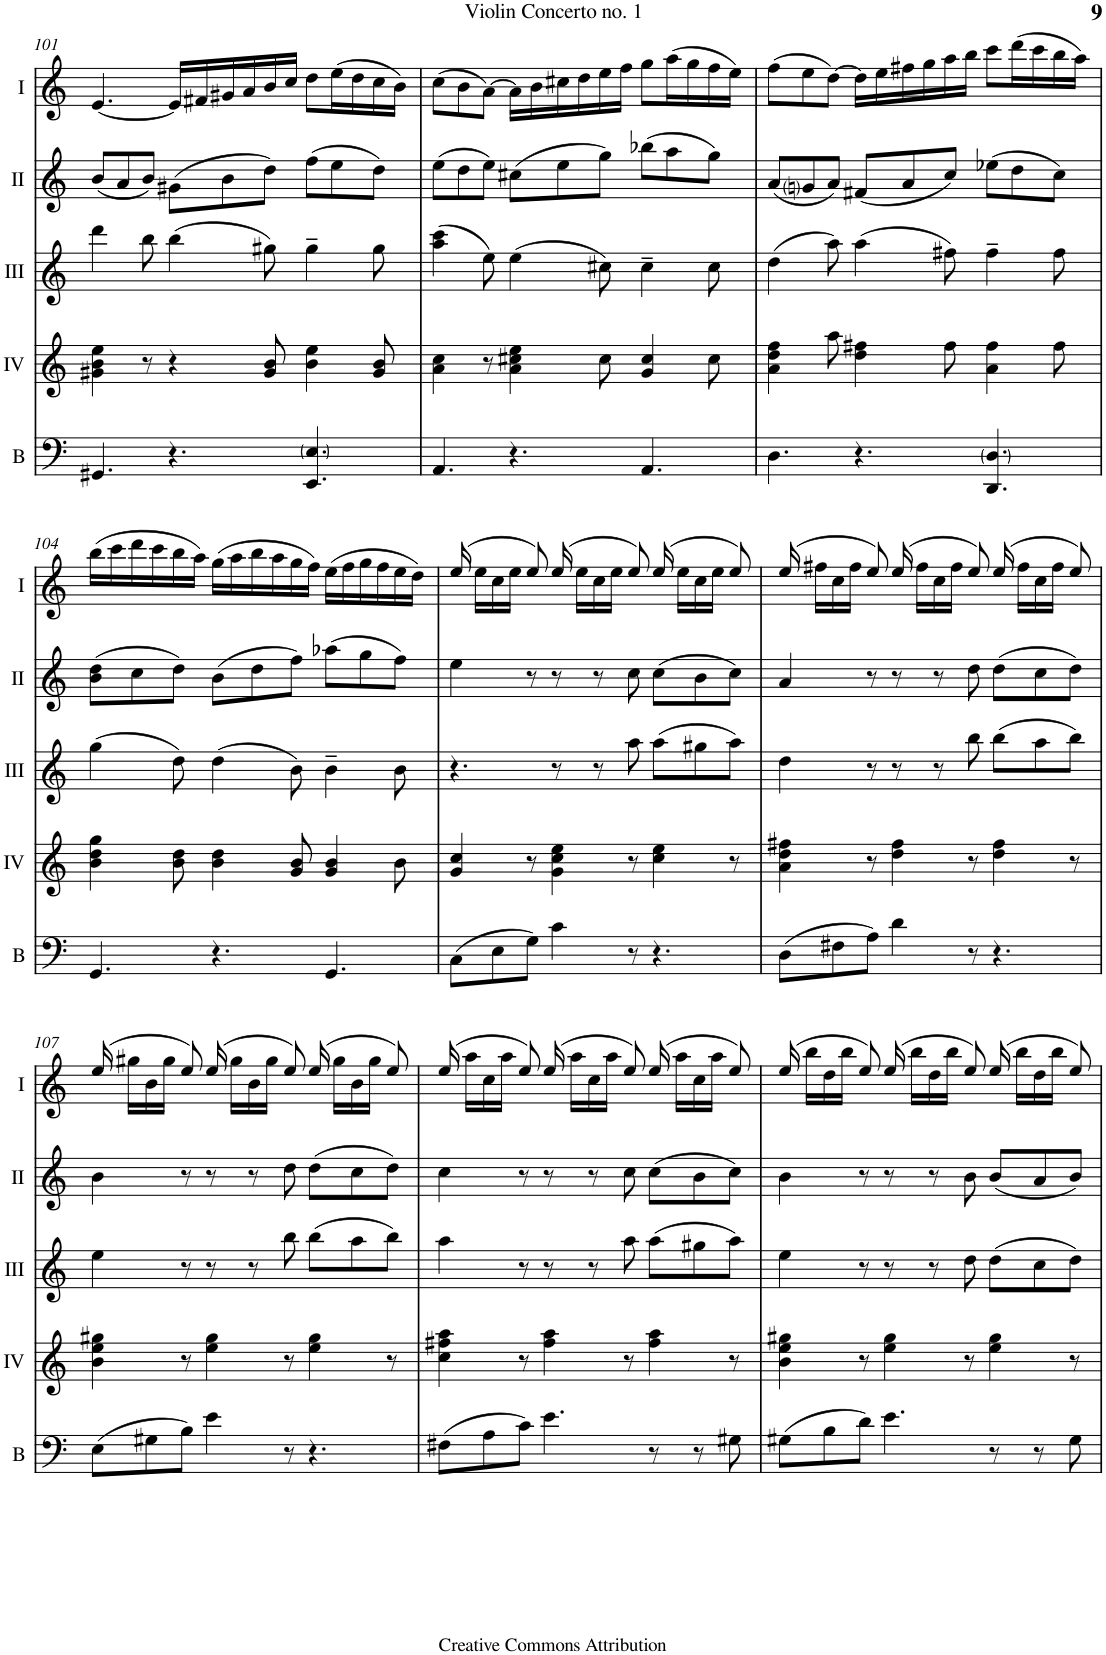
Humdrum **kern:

**kern	**kern	**kern	**kern	**kern
*part5	*part4	*part3	*part2	*part1
*staff5	*staff4	*staff3	*staff2	*staff1
*I"Bass	*I"Acc. 4	*I"Acc. 3	*I"Acc. 2	*I"Acc. 1
*I'B	*	*	*	*
!!LO:PB:g=z
*clefF4	*clefG2	*clefG2	*clefG2	*clefG2
*Trd7c12	*Trd7c12	*Trd7c12	*	*
*k[]	*k[]	*k[]	*k[]	*k[]
*M9/8	*M9/8	*M9/8	*M9/8	*M9/8
=101	=101	=101	=101	=101
4.GG#X/	4g#X\ 4b\ 4ee\	4ddd\	(8b/L	[4.e/
.	.	.	8a/	.
.	8r	8bb\	8b/J)	.
4.r	4r	(4bb\	(8g#X\L	16e/LL]
.	.	.	.	16f#X/
.	.	.	8b\	16g#X/
.	.	.	.	16a/
.	8g#/ 8b/	8gg#X\)	8dd\J)	16b/
.	.	.	.	16cc/JJ
4.EE/ 4.E/	4b\ 4ee\	4gg#~\	(8ff\L	8dd\L
.	.	.	8ee\	(16ee\L
.	.	.	.	16dd\
.	8g#/ 8b/	8gg#\	8dd\J)	16cc\
.	.	.	.	16b\JJ)
=102	=102	=102	=102	=102
4.AA/	4a\ 4cc\	(4aa\ 4ccc\	(8ee\L	(8cc\L
.	.	.	8dd\	8b\
.	8r	8ee\)	8ee\J)	[8a\J)
4.r	4a\ 4cc#X\ 4ee\	(4ee\	(8cc#X\L	16a\LL]
.	.	.	.	16b\
.	.	.	8ee\	16cc#X\
.	.	.	.	16dd\
.	8cc#\	8cc#X\)	8gg\J)	16ee\
.	.	.	.	16ff\JJ
4.AA/	4g/ 4cc#/	4cc#~\	(8bb-X\L	8gg\L
.	.	.	8aa\	(16aa\L
.	.	.	.	16gg\
.	8cc#\	8cc#\	8gg\J)	16ff\
.	.	.	.	16ee\JJ)
=103	=103	=103	=103	=103
4.D\	4a\ 4dd\ 4ff\	(4dd\	(8a/L	(8ff\L
.	.	.	8gni/	8ee\
.	8aa\	8aa\)	8a/J)	[8dd\J)
4.r	4dd\ 4ff#X\	(4aa\	(8f#X/L	16dd\LL]
.	.	.	.	16ee\
.	.	.	8a/	16ff#X\
.	.	.	.	16gg\
.	8ff#\	8ff#X\)	8cc/J)	16aa\
.	.	.	.	16bb\JJ
4.DD/ 4.D/	4a\ 4ff#\	4ff#~\	(8ee-X\L	8ccc\L
.	.	.	8dd\	(16ddd\L
.	.	.	.	16ccc\
.	8ff#\	8ff#\	8cc\J)	16bb\
.	.	.	.	16aa\JJ)
!!LO:LB:g=z
=104	=104	=104	=104	=104
4.GG/	4b\ 4dd\ 4gg\	(4gg\	(8b\ 8dd\L	(16bb\LL
.	.	.	.	16ccc\
.	.	.	8cc\	16ddd\
.	.	.	.	16ccc\
.	8b\ 8dd\	8dd\)	8dd\J)	16bb\
.	.	.	.	16aa\JJ)
4.r	4b\ 4dd\	(4dd\	(8b\L	(16gg\LL
.	.	.	.	16aa\
.	.	.	8dd\	16bb\
.	.	.	.	16aa\
.	8g/ 8b/	8b\)	8ff\J)	16gg\
.	.	.	.	16ff\JJ)
4.GG/	4g/ 4b/	4b~\	(8aa-X\L	(16ee\LL
.	.	.	.	16ff\
.	.	.	8gg\	16gg\
.	.	.	.	16ff\
.	8b\	8b\	8ff\J)	16ee\
.	.	.	.	16dd\JJ)
=105	=105	=105	=105	=105
(8C\L	4g/ 4cc/	4.r	4ee\	(16ee/
.	.	.	.	16ee\LL
8E\	.	.	.	16cc\
.	.	.	.	16ee\JJ
8G\J)	8r	.	8r	8ee/)
4c\	4g\ 4cc\ 4ee\	8r	8r	(16ee/
.	.	.	.	16ee\LL
.	.	8r	8r	16cc\
.	.	.	.	16ee\JJ
8r	8r	8aa\	8cc\	8ee/)
4.r	4cc\ 4ee\	(8aa\L	(8cc\L	(16ee/
.	.	.	.	16ee\LL
.	.	8gg#X\	8b\	16cc\
.	.	.	.	16ee\JJ
.	8r	8aa\J)	8cc\J)	8ee/)
=106	=106	=106	=106	=106
(8D\L	4a\ 4dd\ 4ff#X\	4dd\	4a/	(16ee/
.	.	.	.	16ff#X\LL
8F#X\	.	.	.	16cc\
.	.	.	.	16ff#\JJ
8A\J)	8r	8r	8r	8ee/)
4d\	4dd\ 4ff#\	8r	8r	(16ee/
.	.	.	.	16ff#\LL
.	.	8r	8r	16cc\
.	.	.	.	16ff#\JJ
8r	8r	8bb\	8dd\	8ee/)
4.r	4dd\ 4ff#\	(8bb\L	(8dd\L	(16ee/
.	.	.	.	16ff#\LL
.	.	8aa\	8cc\	16cc\
.	.	.	.	16ff#\JJ
.	8r	8bb\J)	8dd\J)	8ee/)
!!LO:LB:g=z
=107	=107	=107	=107	=107
(8E\L	4b\ 4ee\ 4gg#X\	4ee\	4b\	(16ee/
.	.	.	.	16gg#X\LL
8G#X\	.	.	.	16b\
.	.	.	.	16gg#\JJ
8B\J)	8r	8r	8r	8ee/)
4e\	4ee\ 4gg#\	8r	8r	(16ee/
.	.	.	.	16gg#\LL
.	.	8r	8r	16b\
.	.	.	.	16gg#\JJ
8r	8r	8bb\	8dd\	8ee/)
4.r	4ee\ 4gg#\	(8bb\L	(8dd\L	(16ee/
.	.	.	.	16gg#\LL
.	.	8aa\	8cc\	16b\
.	.	.	.	16gg#\JJ
.	8r	8bb\J)	8dd\J)	8ee/)
=108	=108	=108	=108	=108
(8F#X\L	4cc\ 4ff#X\ 4aa\	4aa\	4cc\	(16ee/
.	.	.	.	16aa\LL
8A\	.	.	.	16cc\
.	.	.	.	16aa\JJ
8c\J)	8r	8r	8r	8ee/)
4.e\	4ff#\ 4aa\	8r	8r	(16ee/
.	.	.	.	16aa\LL
.	.	8r	8r	16cc\
.	.	.	.	16aa\JJ
.	8r	8aa\	8cc\	8ee/)
8r	4ff#\ 4aa\	(8aa\L	(8cc\L	(16ee/
.	.	.	.	16aa\LL
8r	.	8gg#X\	8b\	16cc\
.	.	.	.	16aa\JJ
8G#X\	8r	8aa\J)	8cc\J)	8ee/)
=109	=109	=109	=109	=109
(8G#X\L	4b\ 4ee\ 4gg#X\	4ee\	4b\	(16ee/
.	.	.	.	16bb\LL
8B\	.	.	.	16dd\
.	.	.	.	16bb\JJ
8d\J)	8r	8r	8r	8ee/)
4.e\	4ee\ 4gg#\	8r	8r	(16ee/
.	.	.	.	16bb\LL
.	.	8r	8r	16dd\
.	.	.	.	16bb\JJ
.	8r	8dd\	8b\	8ee/)
8r	4ee\ 4gg#\	(8dd\L	(8b/L	(16ee/
.	.	.	.	16bb\LL
8r	.	8cc\	8a/	16dd\
.	.	.	.	16bb\JJ
8G#\	8r	8dd\J)	8b/J)	8ee/)
=	=	=	=	=
*-	*-	*-	*-	*-
